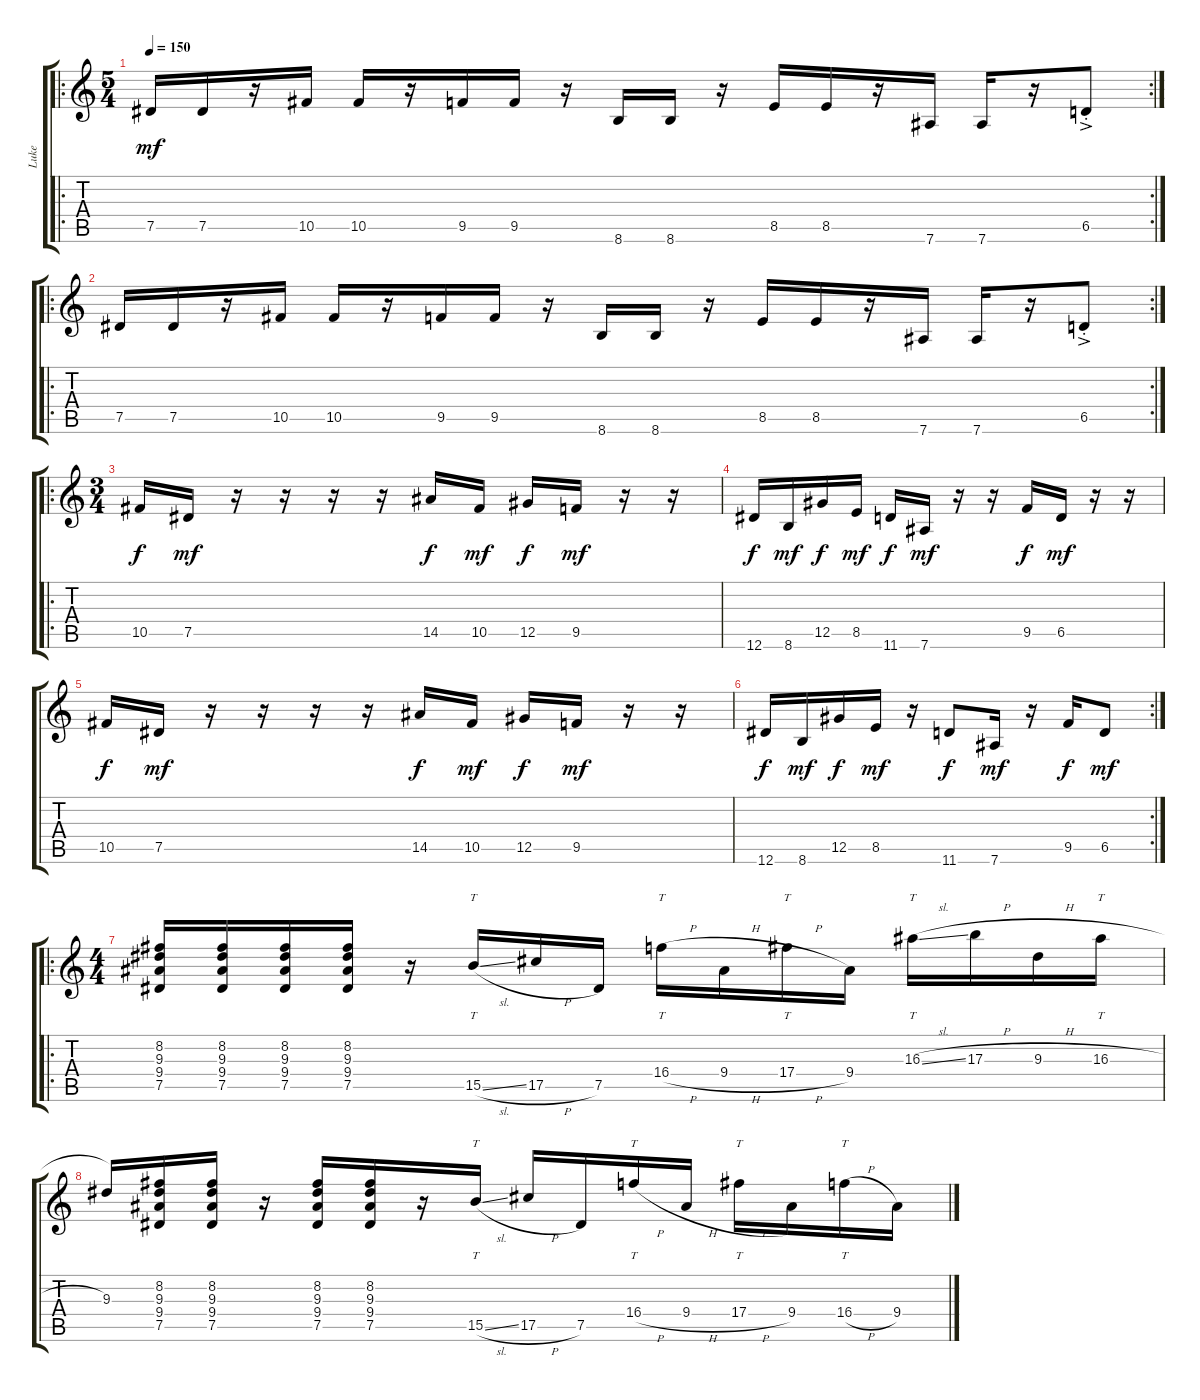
\track ("Luke" "Luke") {instrument distortionguitar}
\staff {score tabs}
\tuning (Eb4 Bb3 Gb3 Db3 Ab2 Eb2) {hide}
\ro
\rc 2
\ts (5 4)
\tempo 150
\clef g2
\ks c
7.5.16{dy mf} 7.5.16 r.16 10.5.16 10.5.16 r.16 9.5.16 9.5.16 r.16 8.6.16 8.6.16 r.16 8.5.16 8.5.16 r.16 7.6.16 7.6.16 r.16 6.5{ac st}.8 |
\ro
\rc 2
7.5.16 7.5.16 r.16 10.5.16 10.5.16 r.16 9.5.16 9.5.16 r.16 8.6.16 8.6.16 r.16 8.5.16 8.5.16 r.16 7.6.16 7.6.16 r.16 6.5{ac st}.8 |
\ro
\ts (3 4)
10.5.16{dy f} 7.5.16{dy mf} r.16 r.16 r.16 r.16 14.5.16{dy f} 10.5.16{dy mf} 12.5.16{dy f} 9.5.16{dy mf} r.16 r.16 |
12.6.16{dy f} 8.6.16{dy mf} 12.5.16{dy f} 8.5.16{dy mf} 11.6.16{dy f} 7.6.16{dy mf} r.16 r.16 9.5.16{dy f} 6.5.16{dy mf} r.16 r.16 |
10.5.16{dy f} 7.5.16{dy mf} r.16 r.16 r.16 r.16 14.5.16{dy f} 10.5.16{dy mf} 12.5.16{dy f} 9.5.16{dy mf} r.16 r.16 |
\rc 2
12.6.16{dy f} 8.6.16{dy mf} 12.5.16{dy f} 8.5.16{dy mf} r.16 11.6.8{dy f} 7.6.16{dy mf} r.16 9.5.16{dy f} 6.5.8{dy mf} |
\ro
\ts (4 4)
(8.2 9.3 9.4 7.5).16 (8.2 9.3 9.4 7.5).16 (8.2 9.3 9.4 7.5).16 (8.2 9.3 9.4 7.5).16 r.16 15.5{sl}.16{tt} 17.5{h}.16 7.5.16 16.4{h}.16{tt} 9.4{h}.16 17.4{h}.16{tt} 9.4.16 16.3{sl}.16{tt} 17.3{h}.16 9.3{h}.16 16.3{h}.16{tt} |
9.3.16 (8.2 9.3 9.4 7.5).16 (8.2 9.3 9.4 7.5).16 r.16 (8.2 9.3 9.4 7.5).16 (8.2 9.3 9.4 7.5).16 r.16 15.5{sl}.16{tt} 17.5{h}.16 7.5.16 16.4{h}.16{tt} 9.4{h}.16 17.4{h}.16{tt} 9.4.16 16.4{h}.16{tt} 9.4.16
